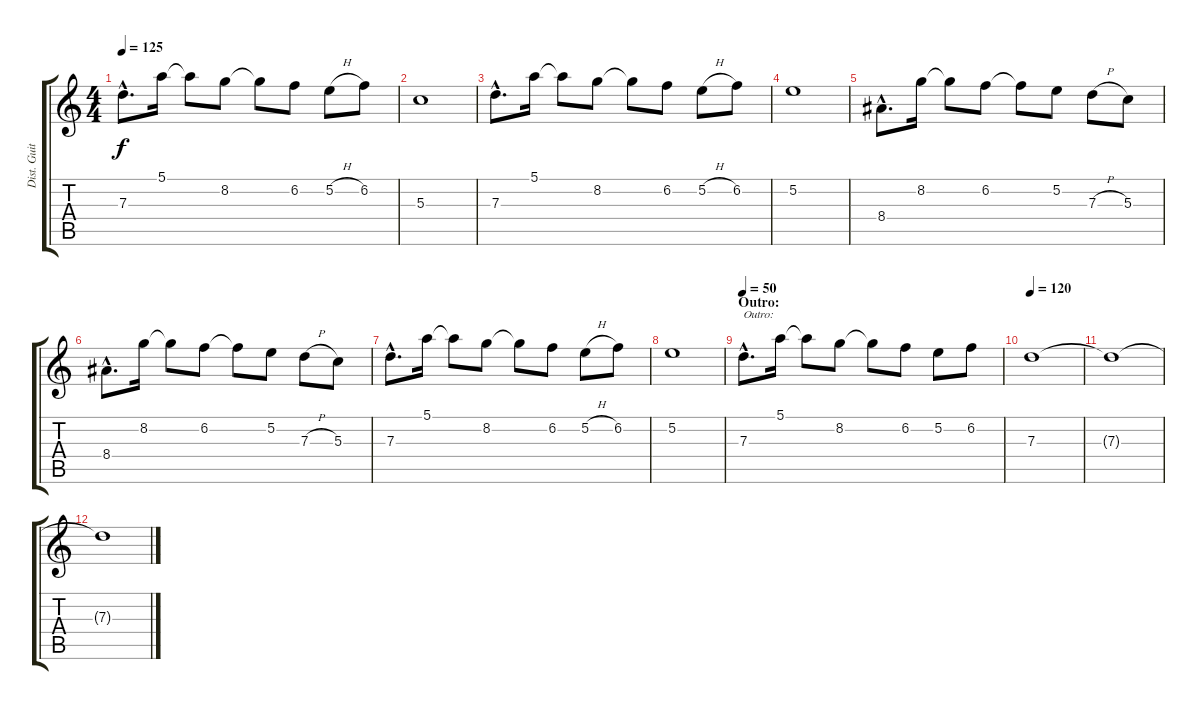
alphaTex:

\track ("Dist. Guitar 1" "Dist. Guit") {instrument distortionguitar}
\staff {score tabs}
\tuning (E4 B3 G3 D3 A2 E2) {hide}
\ts (4 4)
\tempo 125
\clef g2
\ks c
7.3{hac}.8{d dy f} 5.1.16 5.1{t}.8 8.2.8 8.2{t}.8 6.2.8 5.2{h}.8 6.2.8 |
5.3.1 |
7.3{hac}.8{d} 5.1.16 5.1{t}.8 8.2.8 8.2{t}.8 6.2.8 5.2{h}.8 6.2.8 |
5.2.1 |
8.4{hac}.8{d} 8.2.16 8.2{t}.8 6.2.8 6.2{t}.8 5.2.8 7.3{h}.8 5.3.8 |
8.4{hac}.8{d} 8.2.16 8.2{t}.8 6.2.8 6.2{t}.8 5.2.8 7.3{h}.8 5.3.8 |
7.3{hac}.8{d} 5.1.16 5.1{t}.8 8.2.8 8.2{t}.8 6.2.8 5.2{h}.8 6.2.8 |
5.2.1 |
\section ("" "Outro:")
\tempo 50
7.3{hac}.8{d txt "Outro:"} 5.1.16 5.1{t}.8 8.2.8 8.2{t}.8 6.2.8 5.2.8 6.2.8 |
\tempo 120
7.3.1 |
7.3{t}.1 |
7.3{t}.1
